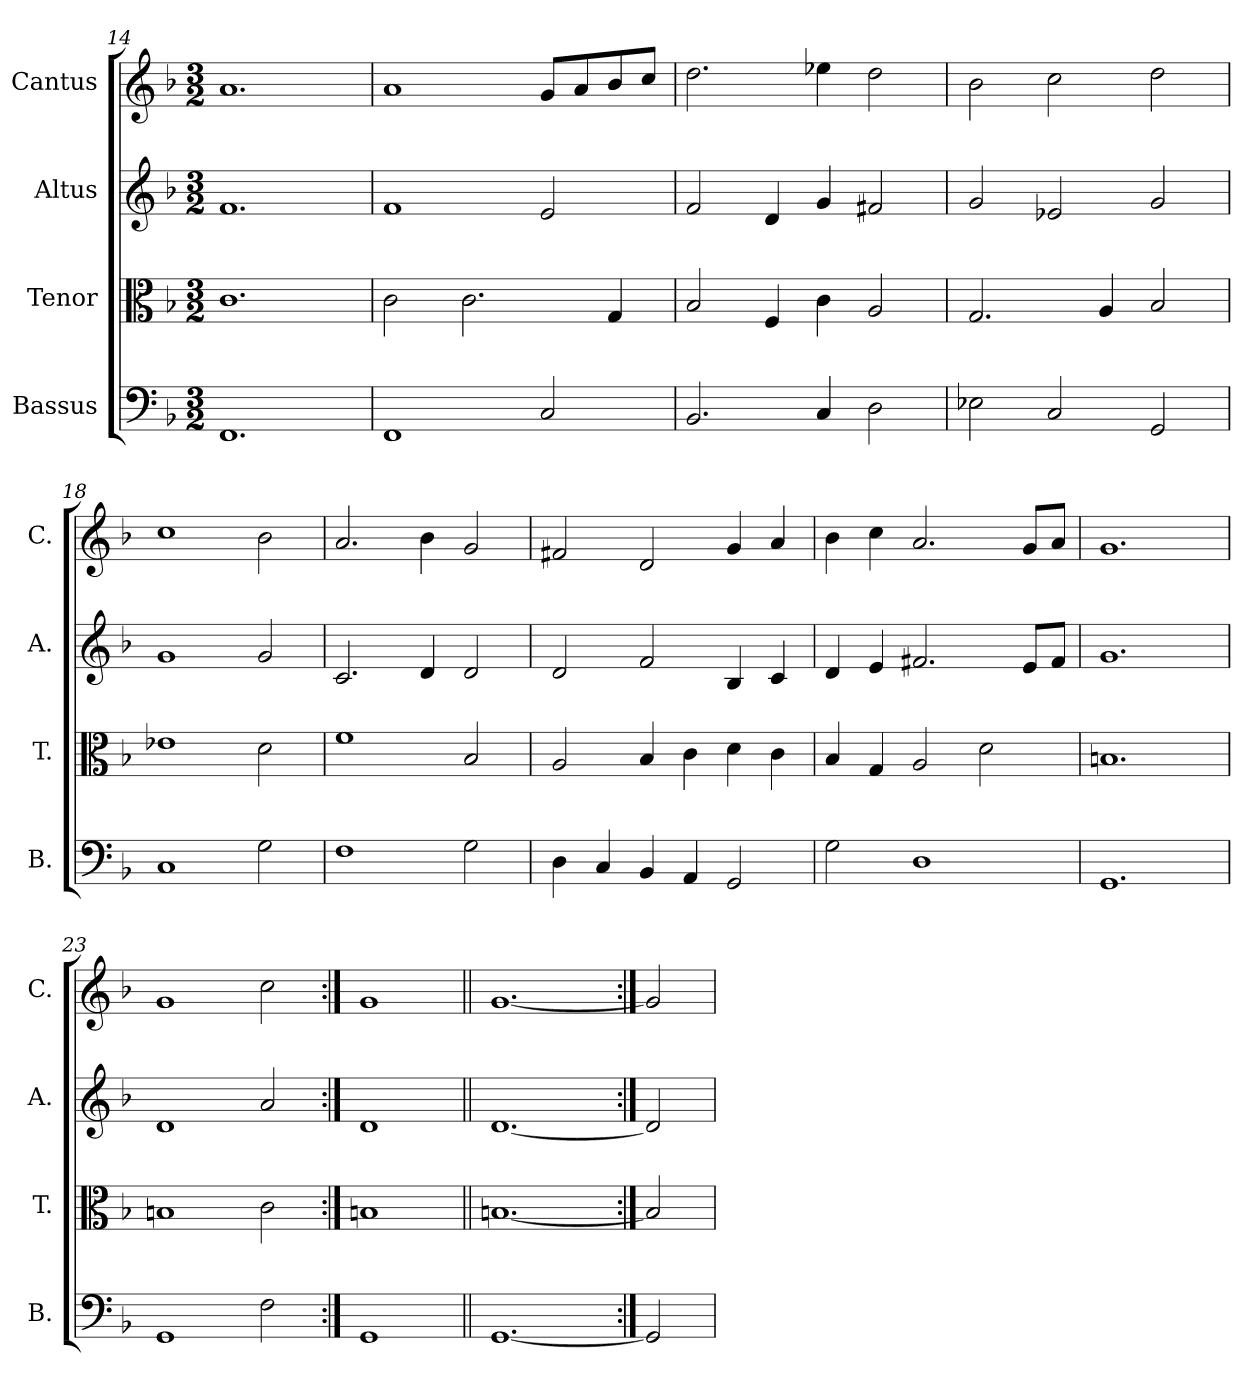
**kern	**kern	**kern	**kern
*part4	*part3	*part2	*part1
*staff4	*staff3	*staff2	*staff1
*I"Bassus	*I"Tenor	*I"Altus	*I"Cantus
*I'B.	*I'T.	*I'A.	*I'C.
*clefF4	*clefC3	*clefG2	*clefG2
*k[b-]	*k[b-]	*k[b-]	*k[b-]
*F:	*F:	*F:	*F:
*M3/2	*M3/2	*M3/2	*M3/2
=14	=14	=14	=14
1.FF/	1.c\	1.f/	1.a/
=15	=15	=15	=15
1FF/	2c\	1f/	1a/
.	2.c\	.	.
2C/	.	2e/	8g/L
.	.	.	8a/
.	4G/	.	8b-/
.	.	.	8cc/J
=16	=16	=16	=16
2.BB-/	2B-/	2f/	2.dd\
.	4F/	4d/	.
4C/	4c\	4g/	4ee-X\
2D\	2A/	2f#X/	2dd\
=17	=17	=17	=17
2E-X\	2.G/	2g/	2b-\
2C/	.	2e-X/	2cc\
.	4A/	.	.
2GG/	2B-/	2g/	2dd\
!!LO:LB:g=z
=18	=18	=18	=18
1C/	1e-X\	1g/	1cc\
2G\	2d\	2g/	2b-\
=19	=19	=19	=19
1F\	1f\	2.c/	2.a/
.	.	4d/	4b-\
2G\	2B-/	2d/	2g/
=20	=20	=20	=20
4D\	2A/	2d/	2f#X/
4C/	.	.	.
4BB-/	4B-/	2f/	2d/
4AA/	4c\	.	.
2GG/	4d\	4B-/	4g/
.	4c\	4c/	4a/
=21	=21	=21	=21
2G\	4B-/	4d/	4b-\
.	4G/	4e/	4cc\
1D\	2A/	2.f#X/	2.a/
.	2d\	.	.
.	.	8e/L	8g/L
.	.	8f#/J	8a/J
=22	=22	=22	=22
1.GG/	1.Bn/	1.g/	1.g/
=23	=23	=23	=23
1GG/	1Bn/	1d/	1g/
2F\	2c\	2a/	2cc\
=24:|!	=24:|!	=24:|!	=24:|!
1GG/	1Bn/	1d/	1g/
=25||	=25||	=25||	=25||
[1.GG/	[1.Bn/	[1.d/	[1.g/
=26:|!	=26:|!	=26:|!	=26:|!
2GG/]	2B/]	2d/]	2g/]
=	=	=	=
*-	*-	*-	*-
